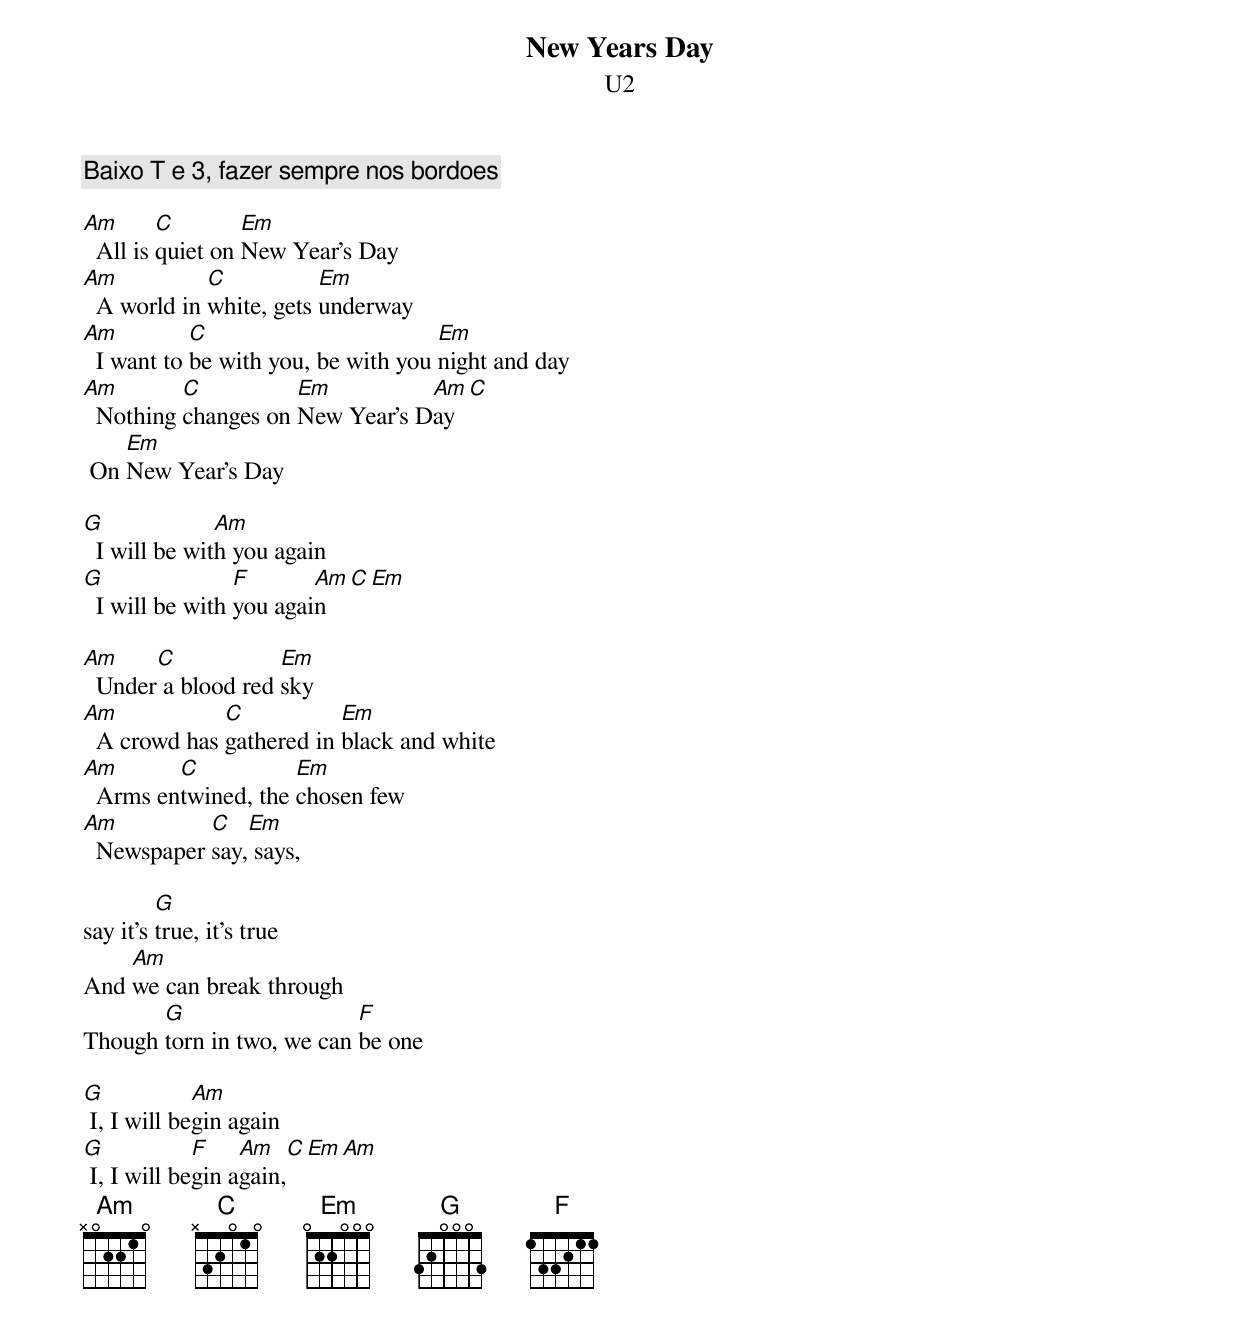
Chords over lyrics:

New Years Day
U2

Baixo T e 3, fazer sempre nos bordoes

Am       C        Em
  All is quiet on New Year's Day
Am           C           Em
  A world in white, gets underway
Am          C                        Em
  I want to be with you, be with you night and day
Am        C          Em          Am  C
  Nothing changes on New Year's Day
    Em
 On New Year's Day

G              Am
  I will be with you again
G                F       Am   C   Em
  I will be with you again

Am     C            Em
  Under a blood red sky
Am            C           Em
  A crowd has gathered in black and white
Am       C           Em
  Arms entwined, the chosen few
Am          C   Em
  Newspaper say, says,

         G
say it's true, it's true
    Am
And we can break through
       G                   F
Though torn in two, we can be one

G            Am
 I, I will begin again
G            F    Am     C  Em  Am
 I, I will begin again,
